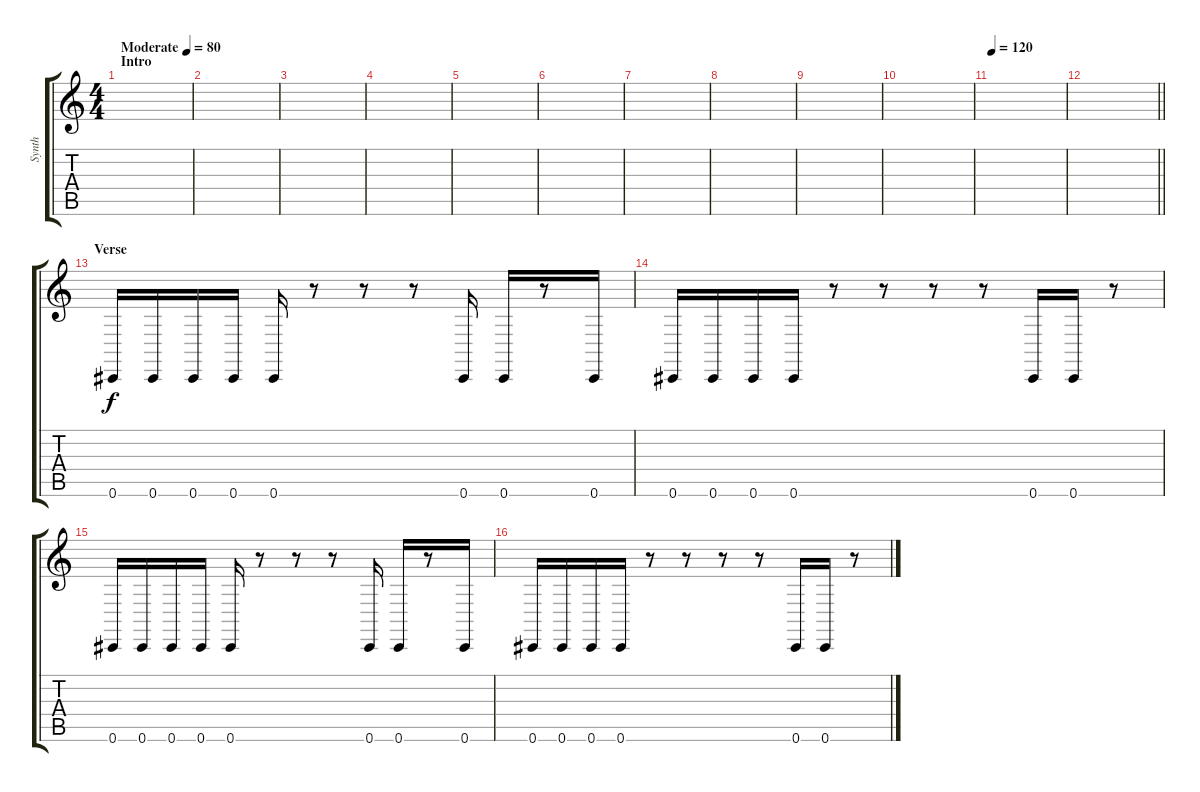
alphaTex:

\track ("Synth" "Synth") {instrument lead2sawtooth}
\staff {score tabs}
\tuning (Eb4 Bb3 Gb3 Db3 Ab2 Db2) {hide}
\ts (4 4)
\section ("" "Intro")
\tempo (80 "Moderate")
\clef g2
\ks c
|
|
|
|
|
|
|
|
|
|
\tempo 120
|
\barLineRight lightlight
|
\section ("" "Verse")
0.6.16 0.6.16 0.6.16 0.6.16 0.6.16 r.8 r.8 r.8 0.6.16 0.6.16 r.8 0.6.16 |
0.6.16 0.6.16 0.6.16 0.6.16 r.8 r.8 r.8 r.8 0.6.16 0.6.16 r.8 |
0.6.16 0.6.16 0.6.16 0.6.16 0.6.16 r.8 r.8 r.8 0.6.16 0.6.16 r.8 0.6.16 |
0.6.16 0.6.16 0.6.16 0.6.16 r.8 r.8 r.8 r.8 0.6.16 0.6.16 r.8
